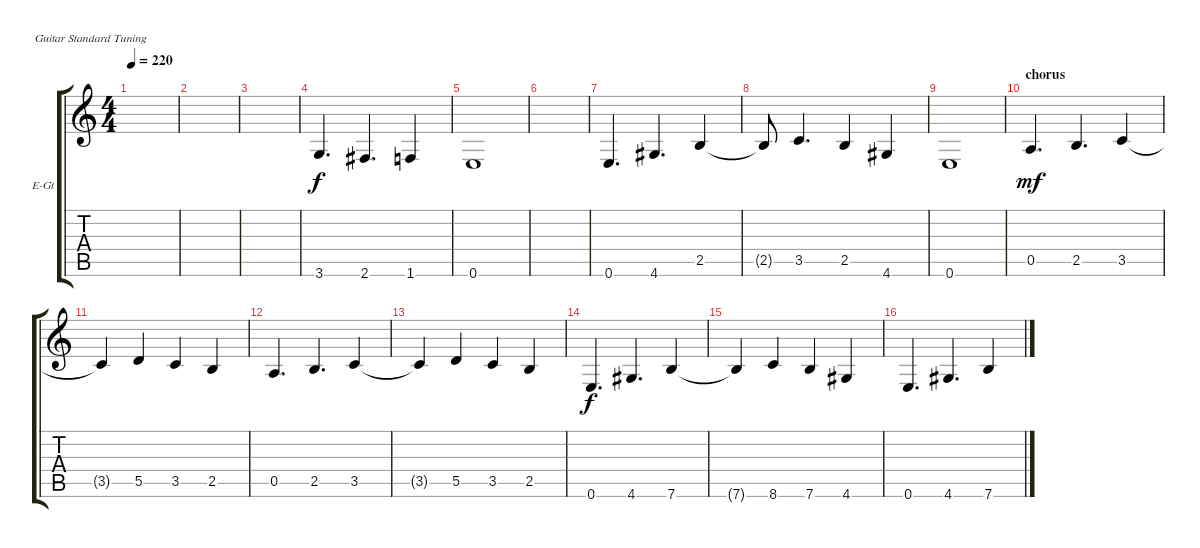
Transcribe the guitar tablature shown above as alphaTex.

\defaultSystemsLayout 4
\bracketExtendMode groupsimilarinstruments
\firstSystemTrackNameOrientation horizontal
\otherSystemsTrackNameOrientation horizontal
\track ("Electric Guitar" "E-Gt") {instrument overdrivenguitar}
\staff {score tabs}
\tuning (E4 B3 G3 D3 A2 E2)
\ts (4 4)
\tempo 220
\clef g2
\scale
0.333333
\ks c
|
\scale
0.333333 |
\scale
0.333333 |
\scale
0.333333 3.6.4{d} 2.6.4{d} 1.6.4 |
\scale
0.333333 0.6.1 |
\scale
0.333333 |
\scale
0.333333 0.6.4{d} 4.6.4{d} 2.5.4 |
\scale
0.333333 2.5{t}.8 3.5.4{d} 2.5.4 4.6.4 |
0.6.1 |
\section ("" "chorus")
\scale
0.333333 0.5.4{d dy mf} 2.5.4{d} 3.5.4 |
\scale
0.333333 3.5{t}.4 5.5.4 3.5.4 2.5.4 |
\scale
0.333333 0.5.4{d} 2.5.4{d} 3.5.4 |
\scale
0.333333 3.5{t}.4 5.5.4 3.5.4 2.5.4 |
\scale
0.333333 0.6.4{d dy f} 4.6.4{d} 7.6.4 |
\scale
0.333333 7.6{t}.4 8.6.4 7.6.4 4.6.4 |
\scale
0.333333 0.6.4{d} 4.6.4{d} 7.6.4
